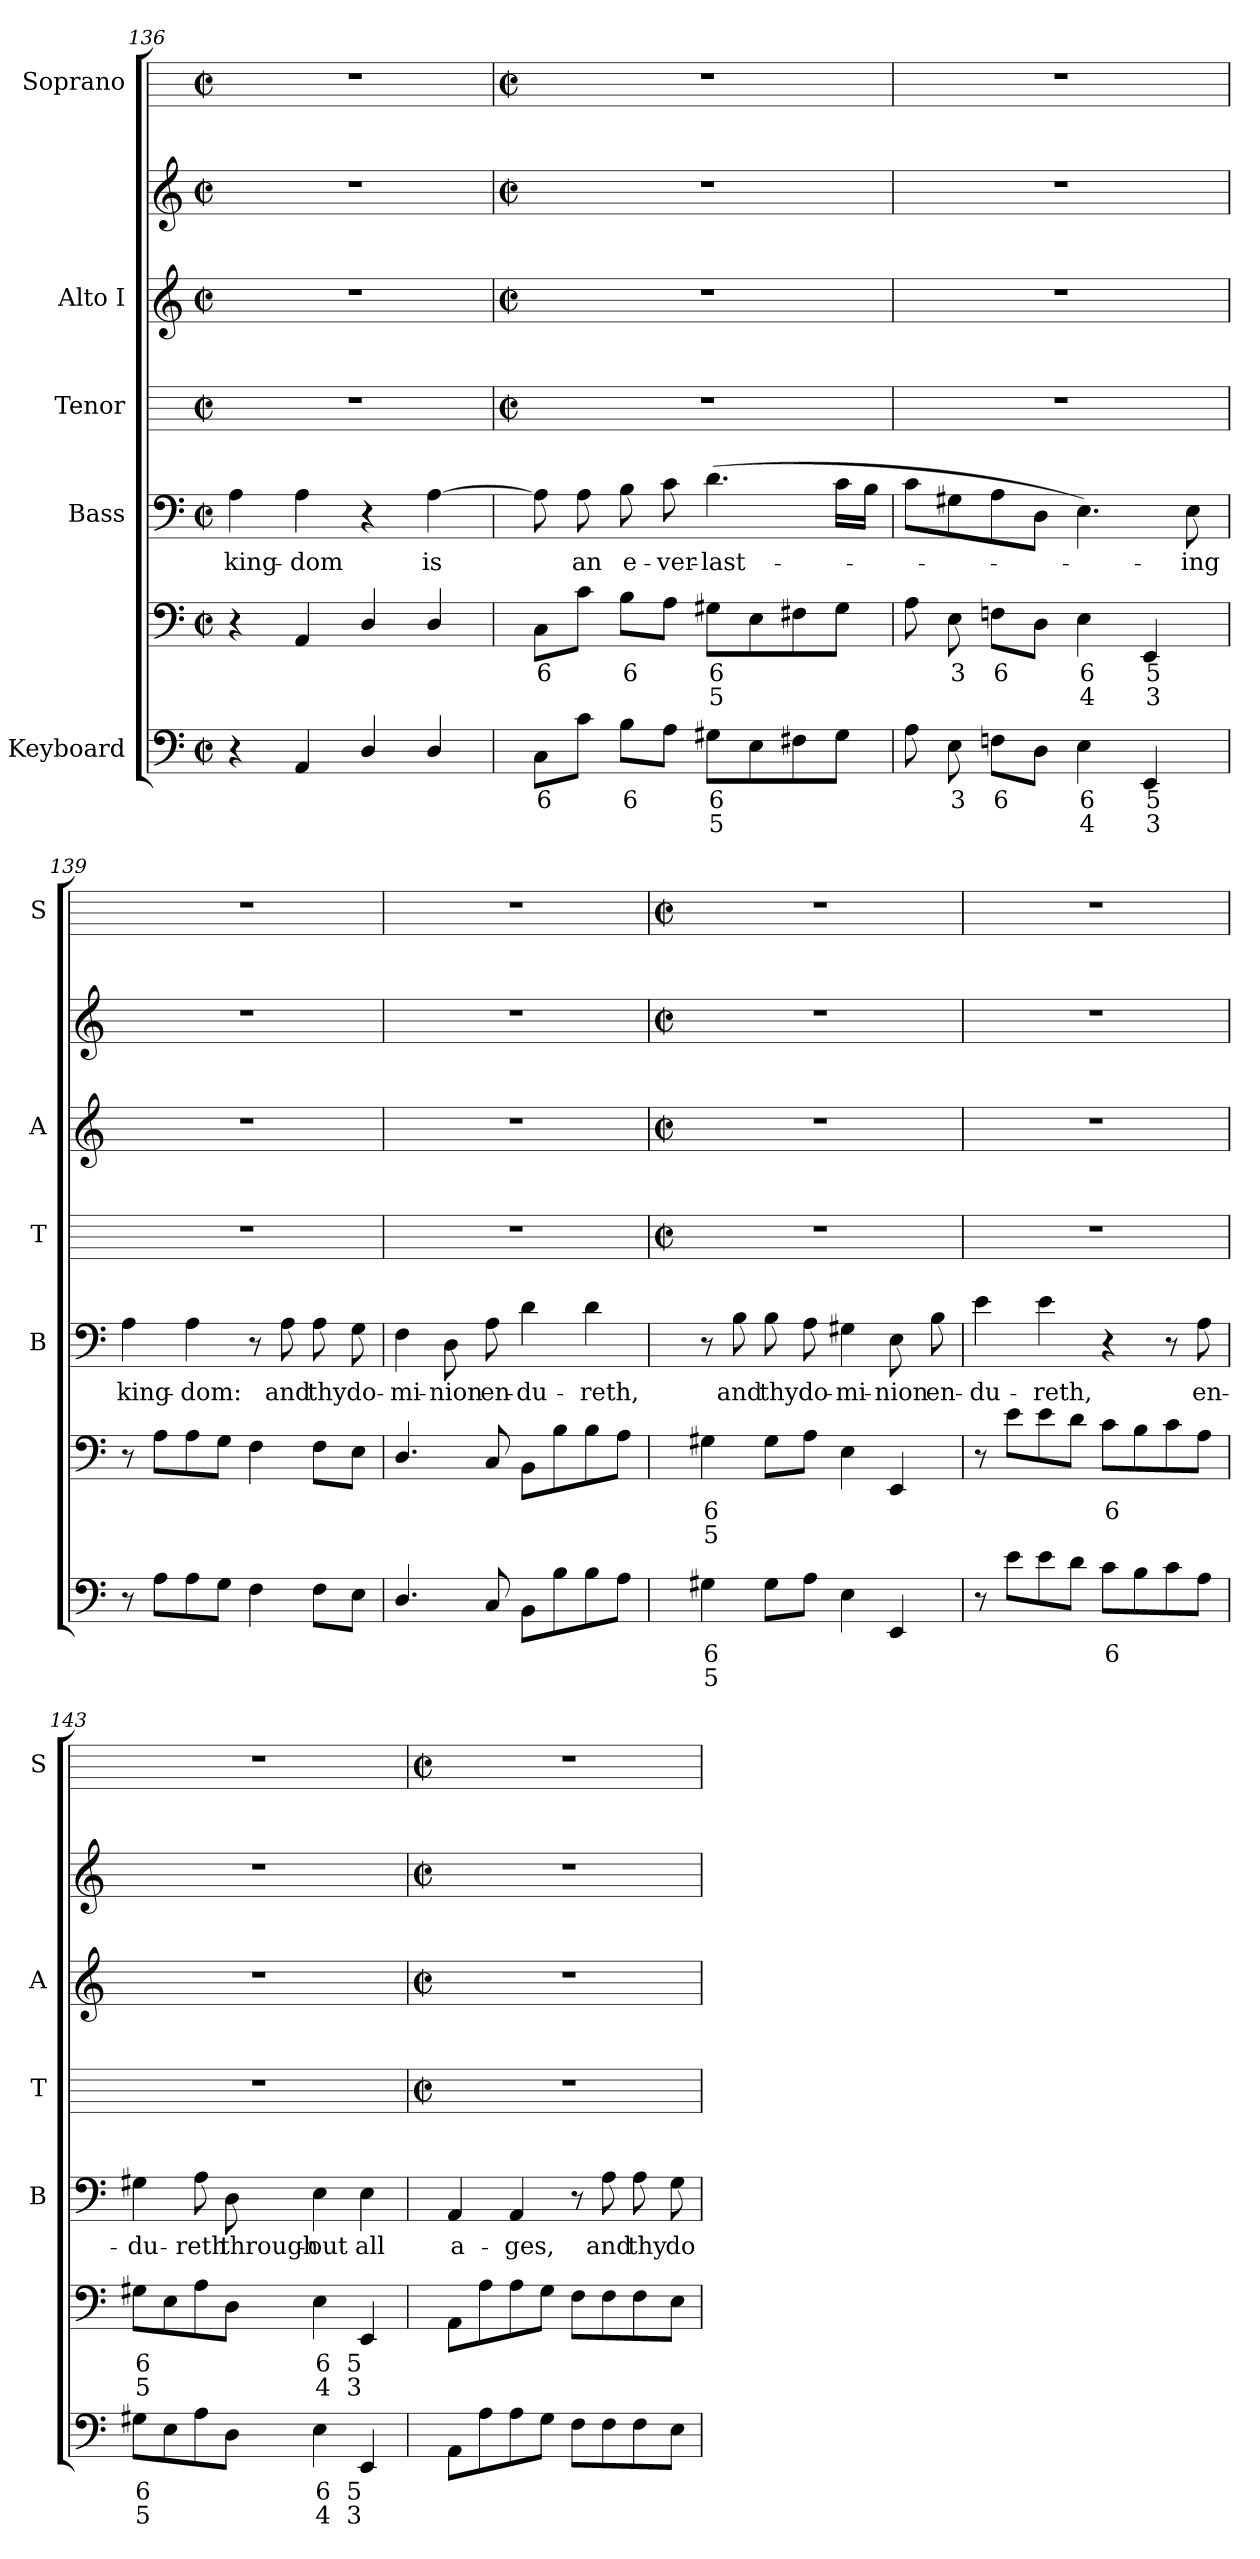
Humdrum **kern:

**kern	**text	**text	**kern	**text	**text	**kern	**text	**kern	**kern	**kern	**kern
*part5	*part5	*part5	*part5	*part5	*part5	*part4	*part4	*part3	*part2	*part2	*part1
*staff7	*staff7	*staff7	*staff6	*staff6	*staff6	*staff5	*staff5	*staff4	*staff3	*staff2	*staff1
*I"Keyboard	*	*	*	*	*	*I"Bass	*	*I"Tenor	*I"Alto I	*	*I"Soprano
*	*	*	*	*	*	*I'B	*	*I'T	*I'A	*	*I'S
*clefF4	*	*	*clefF4	*	*	*clefF4	*	*	*clefG2	*clefG2	*
*k[]	*	*	*k[]	*	*	*k[]	*	*	*k[]	*k[]	*
*C:	*	*	*C:	*	*	*C:	*	*	*C:	*C:	*
*M2/2	*	*	*M2/2	*	*	*M2/2	*	*M2/2	*M2/2	*M2/2	*M2/2
*met(c|)	*	*	*met(c|)	*	*	*met(c|)	*	*met(c|)	*met(c|)	*met(c|)	*met(c|)
=136	=136	=136	=136	=136	=136	=136	=136	=136	=136	=136	=136
!	!	!	!	!	!	!	!LO:LY:b	!	!	!	!
4r	.	.	4r	.	.	4A	king-	1r	1r	1r	1r
!	!	!	!	!	!	!	!LO:LY:b	!	!	!	!
4AA	.	.	4AA	.	.	4A	-dom	.	.	.	.
4D/	.	.	4D/	.	.	4r	.	.	.	.	.
!	!	!	!	!	!	!	!LO:LY:b	!	!	!	!
4D/	.	.	4D/	.	.	[4A	is	.	.	.	.
!!LO:LB:g=z
=137	=137	=137	=137	=137	=137	=137	=137	=137	=137	=137	=137
*	*	*	*	*	*	*	*	*M2/2	*M2/2	*M2/2	*M2/2
*	*	*	*	*	*	*	*	*met(c|)	*met(c|)	*met(c|)	*met(c|)
!	!LO:LY:b	!	!	!LO:LY:b	!	!	!	!	!	!	!
8CL	6	.	8CL	6	.	8A]	.	1r	1r	1r	1r
!	!	!	!	!	!	!	!LO:LY:b	!	!	!	!
8cJ	.	.	8cJ	.	.	8A	an	.	.	.	.
!	!LO:LY:b	!	!	!LO:LY:b	!	!	!LO:LY:b	!	!	!	!
8BL	6	.	8BL	6	.	8B	e-	.	.	.	.
!	!	!	!	!	!	!	!LO:LY:b	!	!	!	!
8AJ	.	.	8AJ	.	.	8c	-ver-	.	.	.	.
!	!LO:LY:b	!LO:LY:b	!	!LO:LY:b	!LO:LY:b	!	!LO:LY:b	!	!	!	!
8G#XL	6	5	8G#XL	6	5	(>4.d	-last-	.	.	.	.
8E	.	.	8E	.	.	.	.	.	.	.	.
8F#X	.	.	8F#X	.	.	.	.	.	.	.	.
8G#J	.	.	8G#J	.	.	16cLL	.	.	.	.	.
.	.	.	.	.	.	16BJJ	.	.	.	.	.
=138	=138	=138	=138	=138	=138	=138	=138	=138	=138	=138	=138
8A	.	.	8A	.	.	8cL	.	1r	1r	1r	1r
!	!LO:LY:b	!	!	!LO:LY:b	!	!	!	!	!	!	!
8E	3	.	8E	3	.	8G#X	.	.	.	.	.
!	!LO:LY:b	!	!	!LO:LY:b	!	!	!	!	!	!	!
8FnL	6	.	8FnL	6	.	8A	.	.	.	.	.
8DJ	.	.	8DJ	.	.	8DJ	.	.	.	.	.
!	!LO:LY:b	!LO:LY:b	!	!LO:LY:b	!LO:LY:b	!	!	!	!	!	!
4E	6	4	4E	6	4	4.E)	.	.	.	.	.
!	!LO:LY:b	!LO:LY:b	!	!LO:LY:b	!LO:LY:b	!	!	!	!	!	!
4EE	5	3	4EE	5	3	.	.	.	.	.	.
!	!	!	!	!	!	!	!LO:LY:b	!	!	!	!
.	.	.	.	.	.	8E	ing	.	.	.	.
=139	=139	=139	=139	=139	=139	=139	=139	=139	=139	=139	=139
!	!	!	!	!	!	!	!LO:LY:b	!	!	!	!
8r	.	.	8r	.	.	4A	king-	1r	1r	1r	1r
8AL	.	.	8AL	.	.	.	.	.	.	.	.
!	!	!	!	!	!	!	!LO:LY:b	!	!	!	!
8A	.	.	8A	.	.	4A	-dom:	.	.	.	.
8GJ	.	.	8GJ	.	.	.	.	.	.	.	.
4F	.	.	4F	.	.	8r	.	.	.	.	.
!	!	!	!	!	!	!	!LO:LY:b	!	!	!	!
.	.	.	.	.	.	8A	and	.	.	.	.
!	!	!	!	!	!	!	!LO:LY:b	!	!	!	!
8FL	.	.	8FL	.	.	8A	thy	.	.	.	.
!	!	!	!	!	!	!	!LO:LY:b	!	!	!	!
8EJ	.	.	8EJ	.	.	8G	do-	.	.	.	.
=140	=140	=140	=140	=140	=140	=140	=140	=140	=140	=140	=140
!	!	!	!	!	!	!	!LO:LY:b	!	!	!	!
4.D/	.	.	4.D/	.	.	4F	-mi-	1r	1r	1r	1r
!	!	!	!	!	!	!	!LO:LY:b	!	!	!	!
.	.	.	.	.	.	8D	-nion	.	.	.	.
!	!	!	!	!	!	!	!LO:LY:b	!	!	!	!
8C	.	.	8C	.	.	8A	en-	.	.	.	.
!	!	!	!	!	!	!	!LO:LY:b	!	!	!	!
8BBL	.	.	8BBL	.	.	4d	-du-	.	.	.	.
8B	.	.	8B	.	.	.	.	.	.	.	.
!	!	!	!	!	!	!	!LO:LY:b	!	!	!	!
8B	.	.	8B	.	.	4d	-reth,	.	.	.	.
8AJ	.	.	8AJ	.	.	.	.	.	.	.	.
!!LO:LB:g=z
=141	=141	=141	=141	=141	=141	=141	=141	=141	=141	=141	=141
*	*	*	*	*	*	*	*	*M2/2	*M2/2	*M2/2	*M2/2
*	*	*	*	*	*	*	*	*met(c|)	*met(c|)	*met(c|)	*met(c|)
!	!LO:LY:b	!LO:LY:b	!	!LO:LY:b	!LO:LY:b	!	!	!	!	!	!
4G#X	6	5	4G#X	6	5	8r	.	1r	1r	1r	1r
!	!	!	!	!	!	!	!LO:LY:b	!	!	!	!
.	.	.	.	.	.	8B	and	.	.	.	.
!	!	!	!	!	!	!	!LO:LY:b	!	!	!	!
8G#L	.	.	8G#L	.	.	8B	thy	.	.	.	.
!	!	!	!	!	!	!	!LO:LY:b	!	!	!	!
8AJ	.	.	8AJ	.	.	8A	do-	.	.	.	.
!	!	!	!	!	!	!	!LO:LY:b	!	!	!	!
4E	.	.	4E	.	.	4G#X	-mi-	.	.	.	.
!	!	!	!	!	!	!	!LO:LY:b	!	!	!	!
4EE	.	.	4EE	.	.	8E	-nion	.	.	.	.
!	!	!	!	!	!	!	!LO:LY:b	!	!	!	!
.	.	.	.	.	.	8B	en-	.	.	.	.
=142	=142	=142	=142	=142	=142	=142	=142	=142	=142	=142	=142
!	!	!	!	!	!	!	!LO:LY:b	!	!	!	!
8r	.	.	8r	.	.	4e	-du-	1r	1r	1r	1r
8eL	.	.	8eL	.	.	.	.	.	.	.	.
!	!	!	!	!	!	!	!LO:LY:b	!	!	!	!
8e	.	.	8e	.	.	4e	-reth,	.	.	.	.
8dJ	.	.	8dJ	.	.	.	.	.	.	.	.
!	!LO:LY:b	!	!	!LO:LY:b	!	!	!	!	!	!	!
8cL	6	.	8cL	6	.	4r	.	.	.	.	.
8B	.	.	8B	.	.	.	.	.	.	.	.
8c	.	.	8c	.	.	8r	.	.	.	.	.
!	!	!	!	!	!	!	!LO:LY:b	!	!	!	!
8AJ	.	.	8AJ	.	.	8A	en-	.	.	.	.
=143	=143	=143	=143	=143	=143	=143	=143	=143	=143	=143	=143
!	!LO:LY:b	!LO:LY:b	!	!LO:LY:b	!LO:LY:b	!	!LO:LY:b	!	!	!	!
8G#XL	6	5	8G#XL	6	5	4G#X	-du-	1r	1r	1r	1r
8E	.	.	8E	.	.	.	.	.	.	.	.
!	!	!	!	!	!	!	!LO:LY:b	!	!	!	!
8A	.	.	8A	.	.	8A	-reth	.	.	.	.
!	!	!	!	!	!	!	!LO:LY:b	!	!	!	!
8DJ	.	.	8DJ	.	.	8D	through-	.	.	.	.
!	!LO:LY:b	!LO:LY:b	!	!LO:LY:b	!LO:LY:b	!	!LO:LY:b	!	!	!	!
4E	6	4	4E	6	4	4E	-out	.	.	.	.
!	!LO:LY:b	!LO:LY:b	!	!LO:LY:b	!LO:LY:b	!	!LO:LY:b	!	!	!	!
4EE	5	3	4EE	5	3	4E	all	.	.	.	.
!!LO:LB:g=z
=144	=144	=144	=144	=144	=144	=144	=144	=144	=144	=144	=144
*	*	*	*	*	*	*	*	*M2/2	*M2/2	*M2/2	*M2/2
*	*	*	*	*	*	*	*	*met(c|)	*met(c|)	*met(c|)	*met(c|)
!	!	!	!	!	!	!	!LO:LY:b	!	!	!	!
8AAL	.	.	8AAL	.	.	4AA	a-	1r	1r	1r	1r
8A	.	.	8A	.	.	.	.	.	.	.	.
!	!	!	!	!	!	!	!LO:LY:b	!	!	!	!
8A	.	.	8A	.	.	4AA	-ges,	.	.	.	.
8GJ	.	.	8GJ	.	.	.	.	.	.	.	.
8FL	.	.	8FL	.	.	8r	.	.	.	.	.
!	!	!	!	!	!	!	!LO:LY:b	!	!	!	!
8F	.	.	8F	.	.	8A	and	.	.	.	.
!	!	!	!	!	!	!	!LO:LY:b	!	!	!	!
8F	.	.	8F	.	.	8A	thy	.	.	.	.
!	!	!	!	!	!	!	!LO:LY:b	!	!	!	!
8EJ	.	.	8EJ	.	.	8G	do-	.	.	.	.
=	=	=	=	=	=	=	=	=	=	=	=
*-	*-	*-	*-	*-	*-	*-	*-	*-	*-	*-	*-
